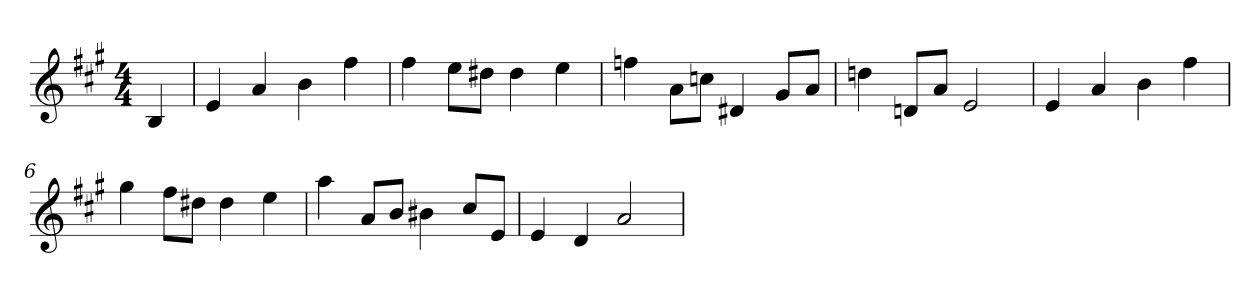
**kern
*part1
*staff1
*clefG2
*k[f#c#g#]
*A:
*M4/4
*MM75
=
4B
=1
4e
4a
4b
4ff#
=2
4ff#
8eeL
8dd#XJ
4dd#
4ee
=3
4ffn
8aL
8ccnJ
4d#X
8g#L
8aJ
=4
4ddn
8dnL
8aJ
2e
=5
4e
4a
4b
4ff#
=6
4gg#
8ff#L
8dd#XJ
4dd#
4ee
=7
4aa
8aL
8bJ
4b#X
8cc#L
8eJ
=8
4e
4d
2a
=
*-
